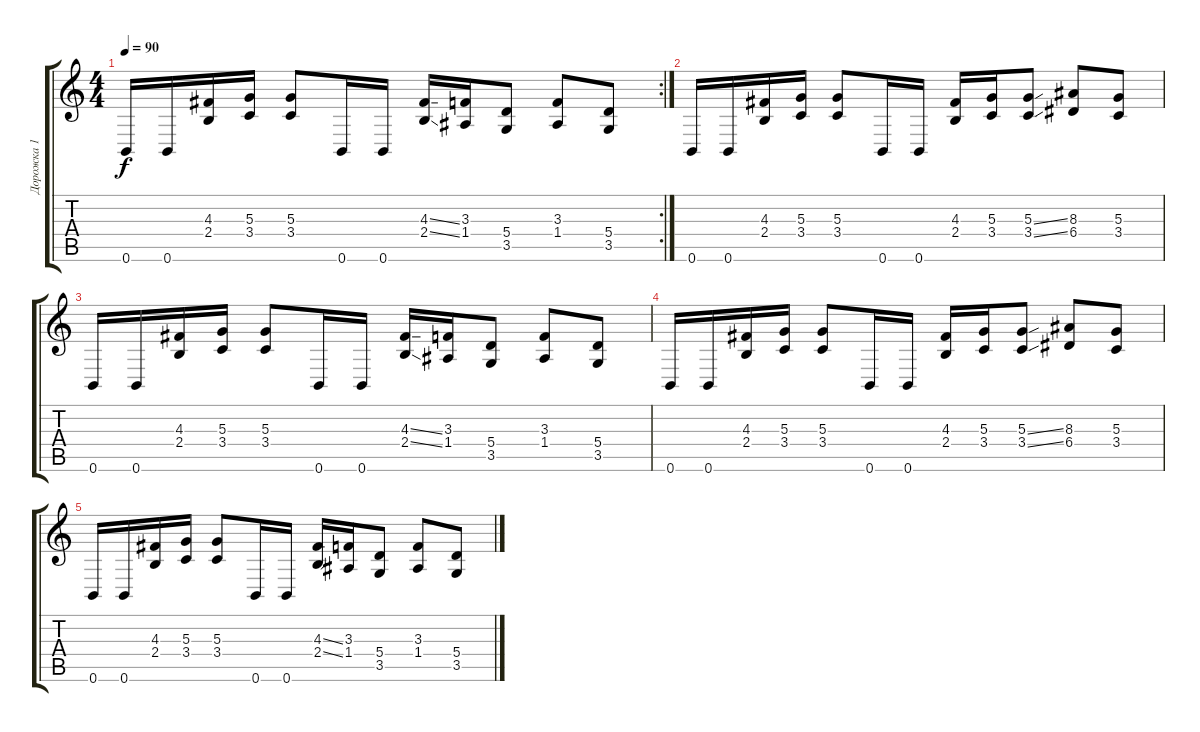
\track ("Дорожка 1" "Дорожка 1") {solo instrument distortionguitar}
\staff {score tabs}
\tuning (B3 Gb3 D3 A2 E2 B1) {hide}
\rc 2
\ts (4 4)
\tempo 90
\clef g2
\ks c
0.6.16{dy f} 0.6.16 (4.3 2.4).16 (5.3 3.4).16 (5.3 3.4).8 0.6.16 0.6.16 (4.3{ss} 2.4{ss}).16 (3.3 1.4).16 (5.4 3.5).8 (3.3 1.4).8 (5.4 3.5).8 |
0.6.16{volume 0} 0.6.16 (4.3 2.4).16 (5.3 3.4).16 (5.3 3.4).8 0.6.16 0.6.16 (4.3 2.4).16 (5.3 3.4).16 (5.3{ss} 3.4{ss}).8 (8.3 6.4).8 (5.3 3.4).8 |
0.6.16 0.6.16 (4.3 2.4).16 (5.3 3.4).16 (5.3 3.4).8 0.6.16 0.6.16 (4.3{ss} 2.4{ss}).16 (3.3 1.4).16 (5.4 3.5).8 (3.3 1.4).8 (5.4 3.5).8 |
0.6.16 0.6.16 (4.3 2.4).16 (5.3 3.4).16 (5.3 3.4).8 0.6.16 0.6.16 (4.3 2.4).16 (5.3 3.4).16 (5.3{ss} 3.4{ss}).8 (8.3 6.4).8 (5.3 3.4).8 |
0.6.16 0.6.16 (4.3 2.4).16 (5.3 3.4).16 (5.3 3.4).8 0.6.16 0.6.16 (4.3{ss} 2.4{ss}).16 (3.3 1.4).16 (5.4 3.5).8 (3.3 1.4).8 (5.4 3.5).8
